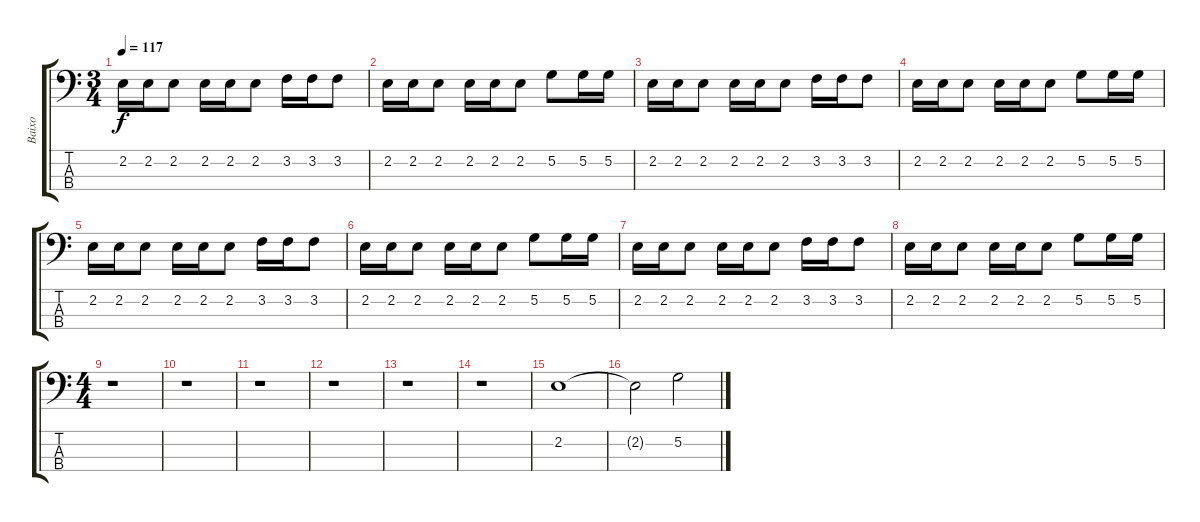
\track ("Baixo" "Baixo") {instrument electricbassfinger}
\staff {score tabs}
\tuning (G2 D2 A1 E1) {hide}
\ts (3 4)
\tempo 117
\clef f4
\ks c
2.2.16{dy f} 2.2.16 2.2.8 2.2.16 2.2.16 2.2.8 3.2.16 3.2.16 3.2.8 |
2.2.16 2.2.16 2.2.8 2.2.16 2.2.16 2.2.8 5.2.8 5.2.16 5.2.16 |
2.2.16 2.2.16 2.2.8 2.2.16 2.2.16 2.2.8 3.2.16 3.2.16 3.2.8 |
2.2.16 2.2.16 2.2.8 2.2.16 2.2.16 2.2.8 5.2.8 5.2.16 5.2.16 |
2.2.16 2.2.16 2.2.8 2.2.16 2.2.16 2.2.8 3.2.16 3.2.16 3.2.8 |
2.2.16 2.2.16 2.2.8 2.2.16 2.2.16 2.2.8 5.2.8 5.2.16 5.2.16 |
2.2.16 2.2.16 2.2.8 2.2.16 2.2.16 2.2.8 3.2.16 3.2.16 3.2.8 |
2.2.16 2.2.16 2.2.8 2.2.16 2.2.16 2.2.8 5.2.8 5.2.16 5.2.16 |
\ts (4 4)
r.1 |
r.1 |
r.1 |
r.1 |
r.1 |
r.1 |
2.2.1 |
2.2{t}.2 5.2.2
